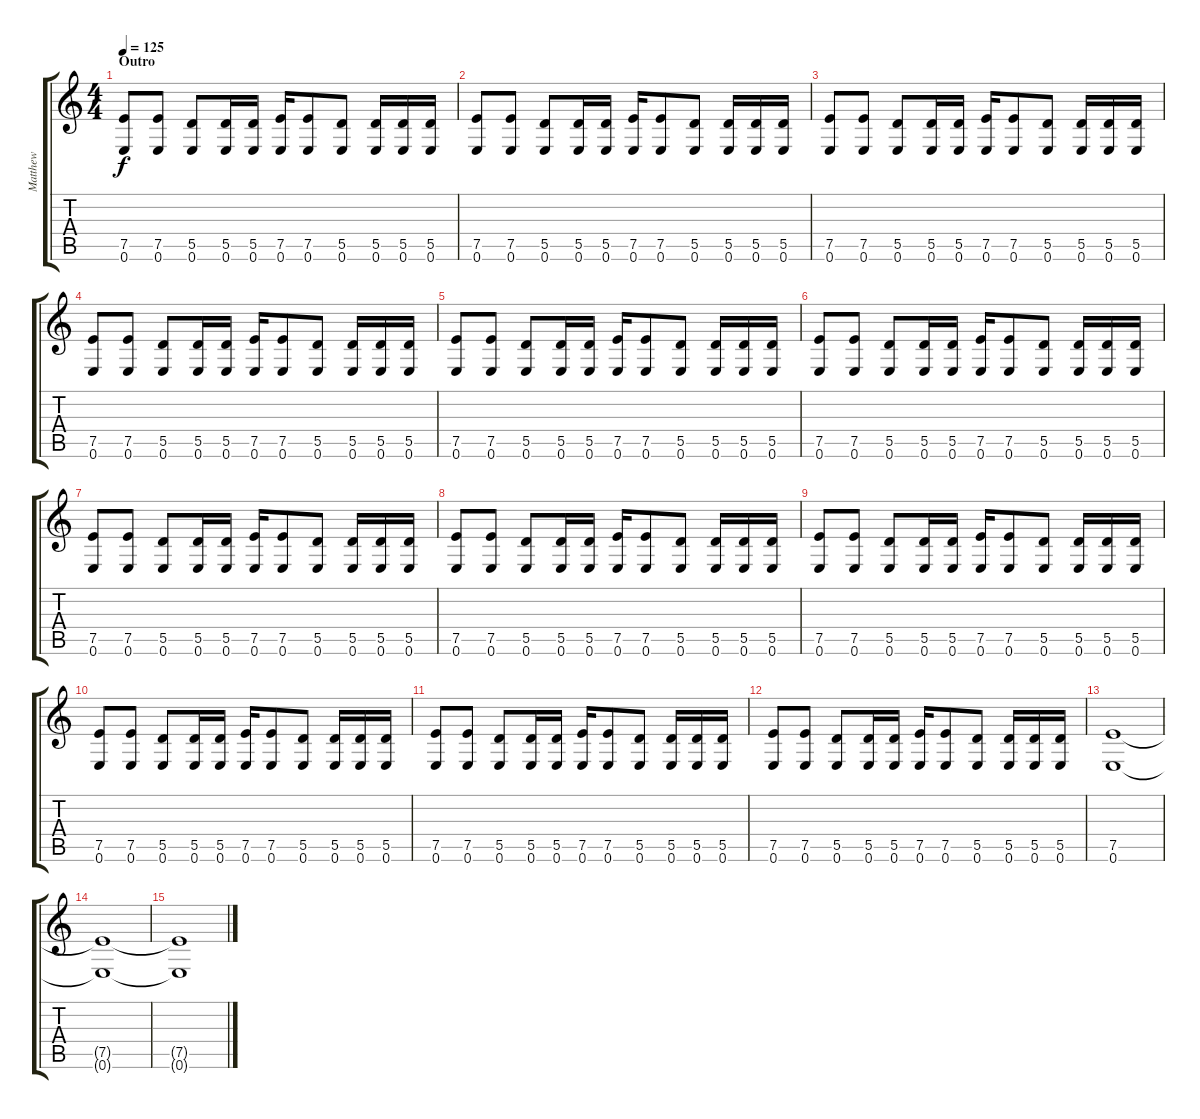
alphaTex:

\track ("Matthew" "Matthew") {instrument overdrivenguitar}
\staff {score tabs}
\tuning (E4 B3 G3 D3 A2 E2) {hide}
\ts (4 4)
\section ("" "Outro")
\tempo 125
\clef g2
\ks c
(7.5 0.6).8{dy f} (7.5 0.6).8 (5.5 0.6).8 (5.5 0.6).16 (5.5 0.6).16 (7.5 0.6).16 (7.5 0.6).8 (5.5 0.6).8 (5.5 0.6).16 (5.5 0.6).16 (5.5 0.6).16 |
(7.5 0.6).8 (7.5 0.6).8 (5.5 0.6).8 (5.5 0.6).16 (5.5 0.6).16 (7.5 0.6).16 (7.5 0.6).8 (5.5 0.6).8 (5.5 0.6).16 (5.5 0.6).16 (5.5 0.6).16 |
(7.5 0.6).8 (7.5 0.6).8 (5.5 0.6).8 (5.5 0.6).16 (5.5 0.6).16 (7.5 0.6).16 (7.5 0.6).8 (5.5 0.6).8 (5.5 0.6).16 (5.5 0.6).16 (5.5 0.6).16 |
(7.5 0.6).8 (7.5 0.6).8 (5.5 0.6).8 (5.5 0.6).16 (5.5 0.6).16 (7.5 0.6).16 (7.5 0.6).8 (5.5 0.6).8 (5.5 0.6).16 (5.5 0.6).16 (5.5 0.6).16 |
(7.5 0.6).8 (7.5 0.6).8 (5.5 0.6).8 (5.5 0.6).16 (5.5 0.6).16 (7.5 0.6).16 (7.5 0.6).8 (5.5 0.6).8 (5.5 0.6).16 (5.5 0.6).16 (5.5 0.6).16 |
(7.5 0.6).8 (7.5 0.6).8 (5.5 0.6).8 (5.5 0.6).16 (5.5 0.6).16 (7.5 0.6).16 (7.5 0.6).8 (5.5 0.6).8 (5.5 0.6).16 (5.5 0.6).16 (5.5 0.6).16 |
(7.5 0.6).8 (7.5 0.6).8 (5.5 0.6).8 (5.5 0.6).16 (5.5 0.6).16 (7.5 0.6).16 (7.5 0.6).8 (5.5 0.6).8 (5.5 0.6).16 (5.5 0.6).16 (5.5 0.6).16 |
(7.5 0.6).8 (7.5 0.6).8 (5.5 0.6).8 (5.5 0.6).16 (5.5 0.6).16 (7.5 0.6).16 (7.5 0.6).8 (5.5 0.6).8 (5.5 0.6).16 (5.5 0.6).16 (5.5 0.6).16 |
(7.5 0.6).8 (7.5 0.6).8 (5.5 0.6).8 (5.5 0.6).16 (5.5 0.6).16 (7.5 0.6).16 (7.5 0.6).8 (5.5 0.6).8 (5.5 0.6).16 (5.5 0.6).16 (5.5 0.6).16 |
(7.5 0.6).8 (7.5 0.6).8 (5.5 0.6).8 (5.5 0.6).16 (5.5 0.6).16 (7.5 0.6).16 (7.5 0.6).8 (5.5 0.6).8 (5.5 0.6).16 (5.5 0.6).16 (5.5 0.6).16 |
(7.5 0.6).8 (7.5 0.6).8 (5.5 0.6).8 (5.5 0.6).16 (5.5 0.6).16 (7.5 0.6).16 (7.5 0.6).8 (5.5 0.6).8 (5.5 0.6).16 (5.5 0.6).16 (5.5 0.6).16 |
(7.5 0.6).8 (7.5 0.6).8 (5.5 0.6).8 (5.5 0.6).16 (5.5 0.6).16 (7.5 0.6).16 (7.5 0.6).8 (5.5 0.6).8 (5.5 0.6).16 (5.5 0.6).16 (5.5 0.6).16 |
(7.5 0.6).1{volume 0} |
(7.5{t} 0.6{t}).1 |
(7.5{t} 0.6{t}).1
